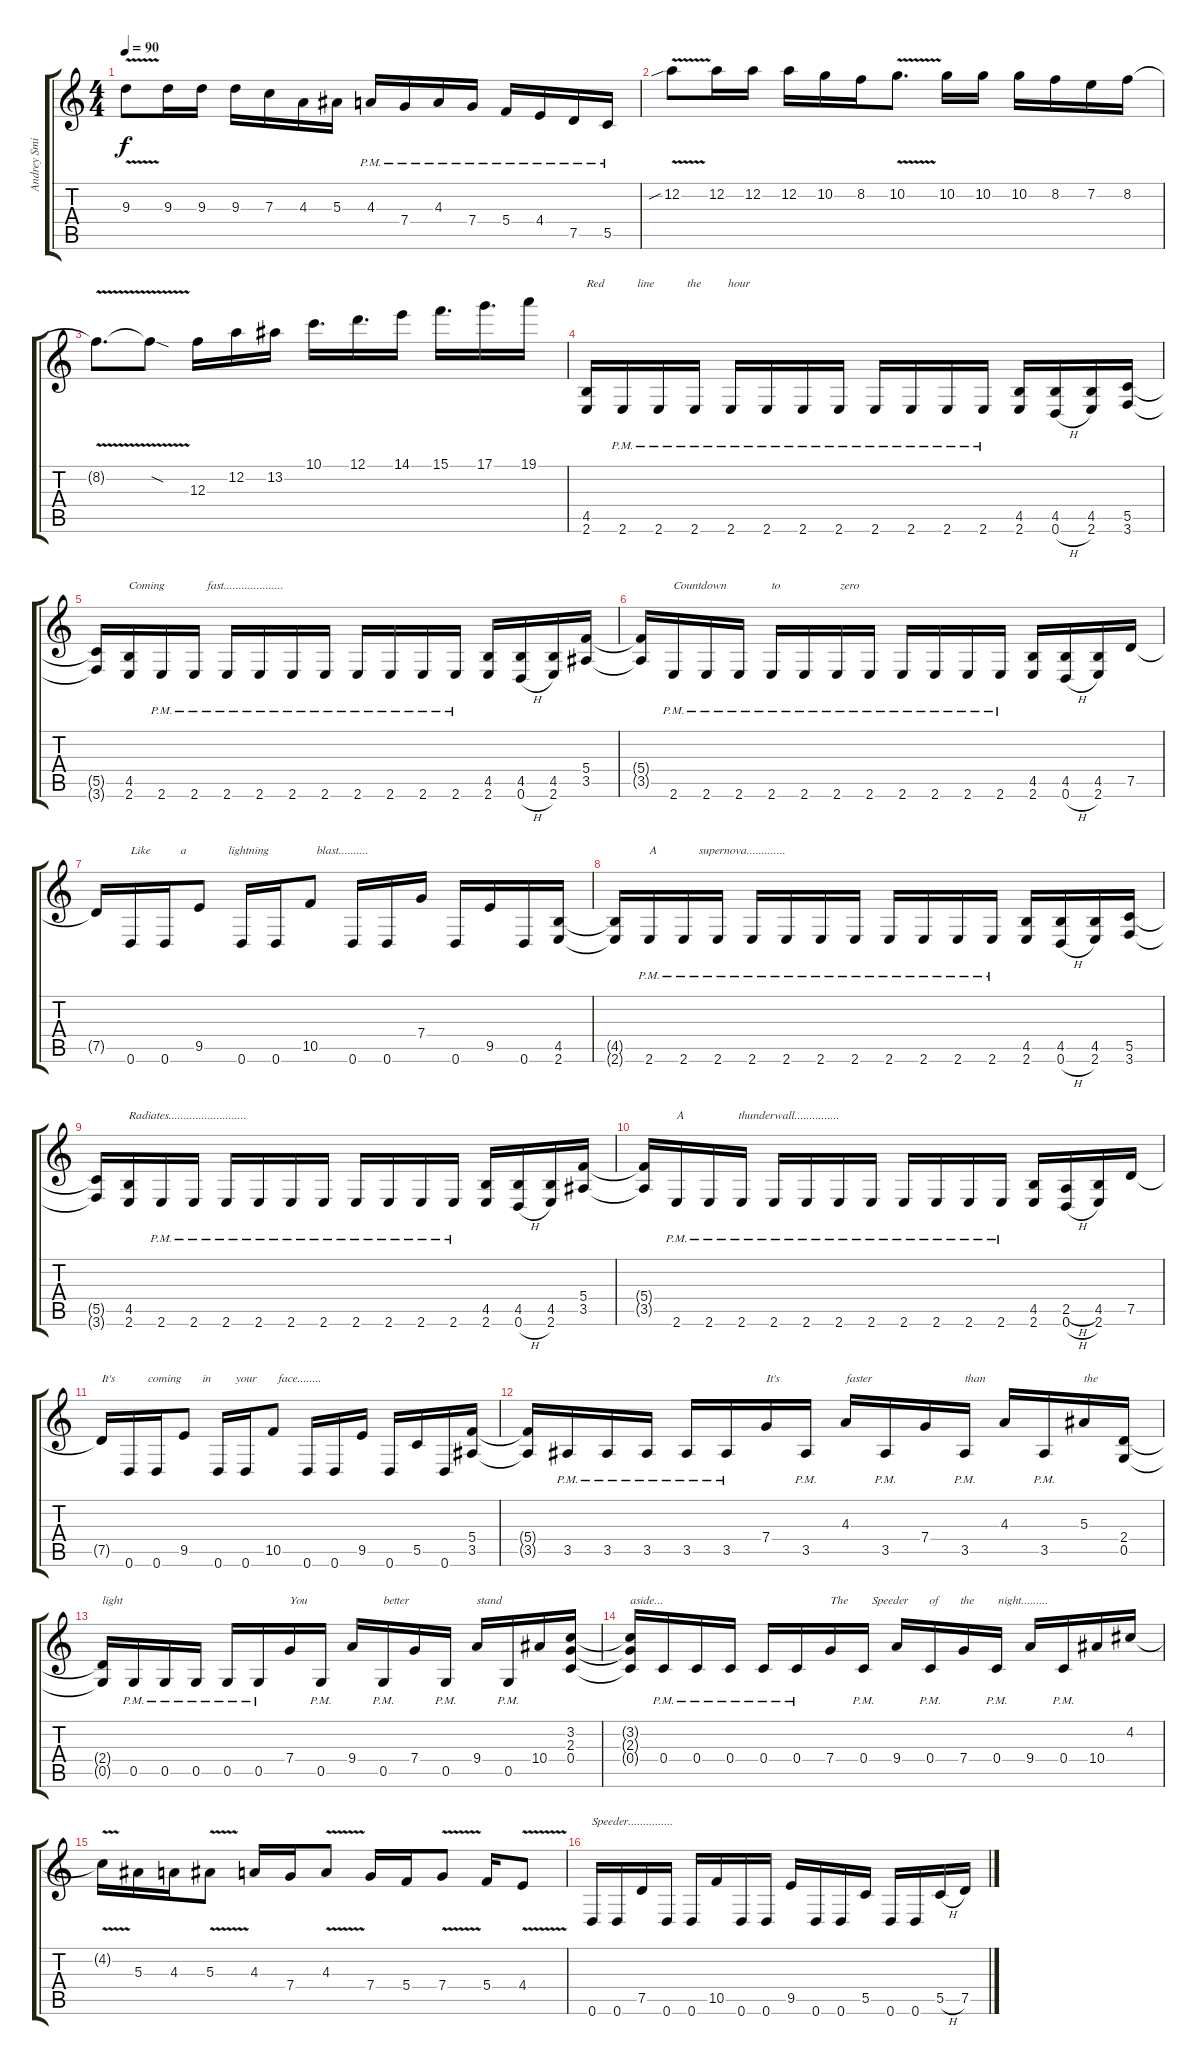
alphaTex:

\track ("Andrey Smirnov" "Andrey Smi") {instrument distortionguitar}
\staff {score tabs}
\tuning (D4 A3 F3 C3 G2 D2) {hide}
\ts (4 4)
\tempo 90
\clef g2
\ks c
9.3{v t}.8{dy f} 9.3.16 9.3.16 9.3.16 7.3.16 4.3.16 5.3.16 4.3{pm}.16 7.4{pm}.16 4.3{pm}.16 7.4{pm}.16 5.4{pm}.16 4.4{pm}.16 7.5{pm}.16 5.5{pm}.16 |
12.2{v sib}.8 12.2.16 12.2.16 12.2.16 10.2.16 8.2.16 10.2{v}.8{d} 10.2.16 10.2.16 10.2.16 8.2.16 7.2.16 8.2.16 |
8.2{v t}.8{d} 8.2{v sod t}.8 12.3.16 12.2.16 13.2.16 10.1.16{d} 12.1.16{d} 14.1.16 15.1.16{d} 17.1.16{d} 19.1.16 |
(4.5 2.6).16{txt "Red           line           the         hour"} 2.6{pm}.16 2.6{pm}.16 2.6{pm}.16 2.6{pm}.16 2.6{pm}.16 2.6{pm}.16 2.6{pm}.16 2.6{pm}.16 2.6{pm}.16 2.6{pm}.16 2.6{pm}.16 (4.5 2.6).16 (4.5 0.6{h}).16 (4.5 2.6).16 (5.5 3.6).16 |
(5.5{t} 3.6{t}).16 (4.5 2.6).16{txt "Coming              fast...................."} 2.6{pm}.16 2.6{pm}.16 2.6{pm}.16 2.6{pm}.16 2.6{pm}.16 2.6{pm}.16 2.6{pm}.16 2.6{pm}.16 2.6{pm}.16 2.6{pm}.16 (4.5 2.6).16 (4.5 0.6{h}).16 (4.5 2.6).16 (5.4 3.5).16 |
(5.4{t} 3.5{t}).16 2.6{pm}.16{txt "Countdown               to                    zero"} 2.6{pm}.16 2.6{pm}.16 2.6{pm}.16 2.6{pm}.16 2.6{pm}.16 2.6{pm}.16 2.6{pm}.16 2.6{pm}.16 2.6{pm}.16 2.6{pm}.16 (4.5 2.6).16 (4.5 0.6{h}).16 (4.5 2.6).16 7.5.16 |
7.5{t}.16 0.6.16{txt "Like          a              lightning                blast.........."} 0.6.16 9.5.8 0.6.16 0.6.16 10.5.8 0.6.16 0.6.16 7.4.16 0.6.16 9.5.16 0.6.16 (4.5 2.6).16 |
(4.5{t} 2.6{t}).16 2.6{pm}.16{txt "A              supernova............."} 2.6{pm}.16 2.6{pm}.16 2.6{pm}.16 2.6{pm}.16 2.6{pm}.16 2.6{pm}.16 2.6{pm}.16 2.6{pm}.16 2.6{pm}.16 2.6{pm}.16 (4.5 2.6).16 (4.5 0.6{h}).16 (4.5 2.6).16 (5.5 3.6).16 |
(5.5{t} 3.6{t}).16 (4.5 2.6).16{txt "Radiates.........................."} 2.6{pm}.16 2.6{pm}.16 2.6{pm}.16 2.6{pm}.16 2.6{pm}.16 2.6{pm}.16 2.6{pm}.16 2.6{pm}.16 2.6{pm}.16 2.6{pm}.16 (4.5 2.6).16 (4.5 0.6{h}).16 (4.5 2.6).16 (5.4 3.5).16 |
(5.4{t} 3.5{t}).16 2.6{pm}.16{txt "A                  thunderwall..............."} 2.6{pm}.16 2.6{pm}.16 2.6{pm}.16 2.6{pm}.16 2.6{pm}.16 2.6{pm}.16 2.6{pm}.16 2.6{pm}.16 2.6{pm}.16 2.6{pm}.16 (4.5 2.6).16 (2.5{h} 0.6{h}).16 (4.5 2.6).16 7.5.16 |
7.5{t}.16{txt "It's           coming       in        your       face........"} 0.6.16 0.6.16 9.5.8 0.6.16 0.6.16 10.5.8 0.6.16 0.6.16 9.5.16 0.6.16 5.5.16 0.6.16 (5.4 3.5).16 |
(5.4{t} 3.5{t}).16 3.5{pm}.16 3.5{pm}.16 3.5{pm}.16 3.5{pm}.16 3.5{pm}.16 7.4.16{txt "It's"} 3.5{pm}.16 4.3.16{txt "faster"} 3.5{pm}.16 7.4.16 3.5{pm}.16{txt "than"} 4.3.16 3.5{pm}.16 5.3.16{txt "the"} (2.4 0.5).16 |
(2.4{t} 0.5{t}).16{txt "light"} 0.5{pm}.16 0.5{pm}.16 0.5{pm}.16 0.5{pm}.16 0.5{pm}.16 7.4.16{txt "You  "} 0.5{pm}.16 9.4.16 0.5{pm}.16{txt "better"} 7.4.16 0.5{pm}.16 9.4.16{txt "stand"} 0.5{pm}.16 10.4.16 (3.2 2.3 0.4).16 |
(3.2{t} 2.3{t} 0.4{t}).16{txt "aside..."} 0.4{pm}.16 0.4{pm}.16 0.4{pm}.16 0.4{pm}.16 0.4{pm}.16 7.4.16{txt "The        Speeder       of       the        night........."} 0.4{pm}.16 9.4.16 0.4{pm}.16 7.4.16 0.4{pm}.16 9.4.16 0.4{pm}.16 10.4.16 4.2.16 |
4.2{v t}.16 5.3.16 4.3.16 5.3{v}.8 4.3.16 7.4.16 4.3{v}.8 7.4.16 5.4.16 7.4{v}.8 5.4.16 4.4{v}.8 |
0.6.16{txt "Speeder..............."} 0.6.16 7.5.16 0.6.16 0.6.16 10.5.16 0.6.16 0.6.16 9.5.16 0.6.16 0.6.16 5.5.16 0.6.16 0.6.16 5.5{h}.16 7.5.16
